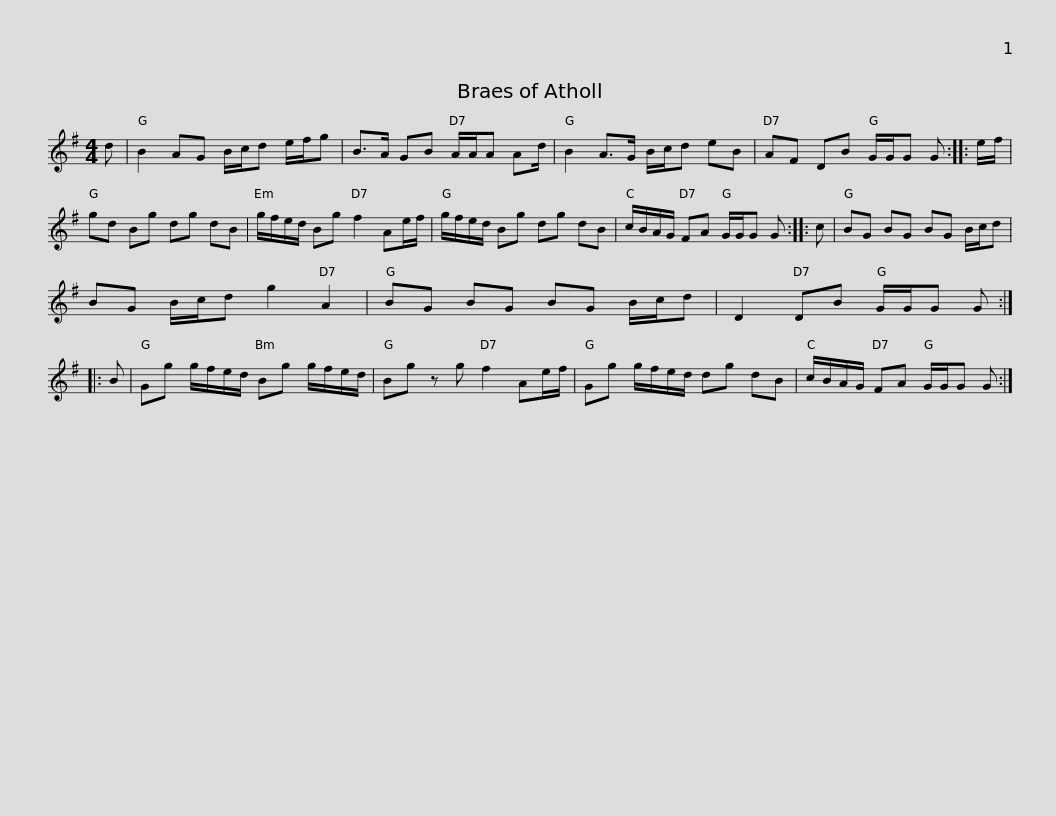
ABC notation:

X:1
L:1/8
M:4/4
I:linebreak $
K:G
V:1 treble
V:1
 d | B2 AG B/c/d e/f/g | B>A GB A/A/A Ad/ | B2 A>G B/c/d eB | AF DB G/G/G G :: %5
 e/f/ |$ gd Bg dg dB | g/f/e/d/ Bg f2 Ae/f/ | g/f/e/d/ Bg dg dB | c/B/A/G/ FA G/G/G G :: %10
 c |$ BG BG BG B/c/d | BG B/c/d g2 A2 | BG BG BG B/c/d | D2 DB G/G/G G :: %15
 B |$ Gg g/f/e/d/ Bg g/f/e/d/ | Bg z g f2 Ae/f/ | Gg g/f/e/d/ dg dB | c/B/A/G/ FA G/G/G G :| %20
